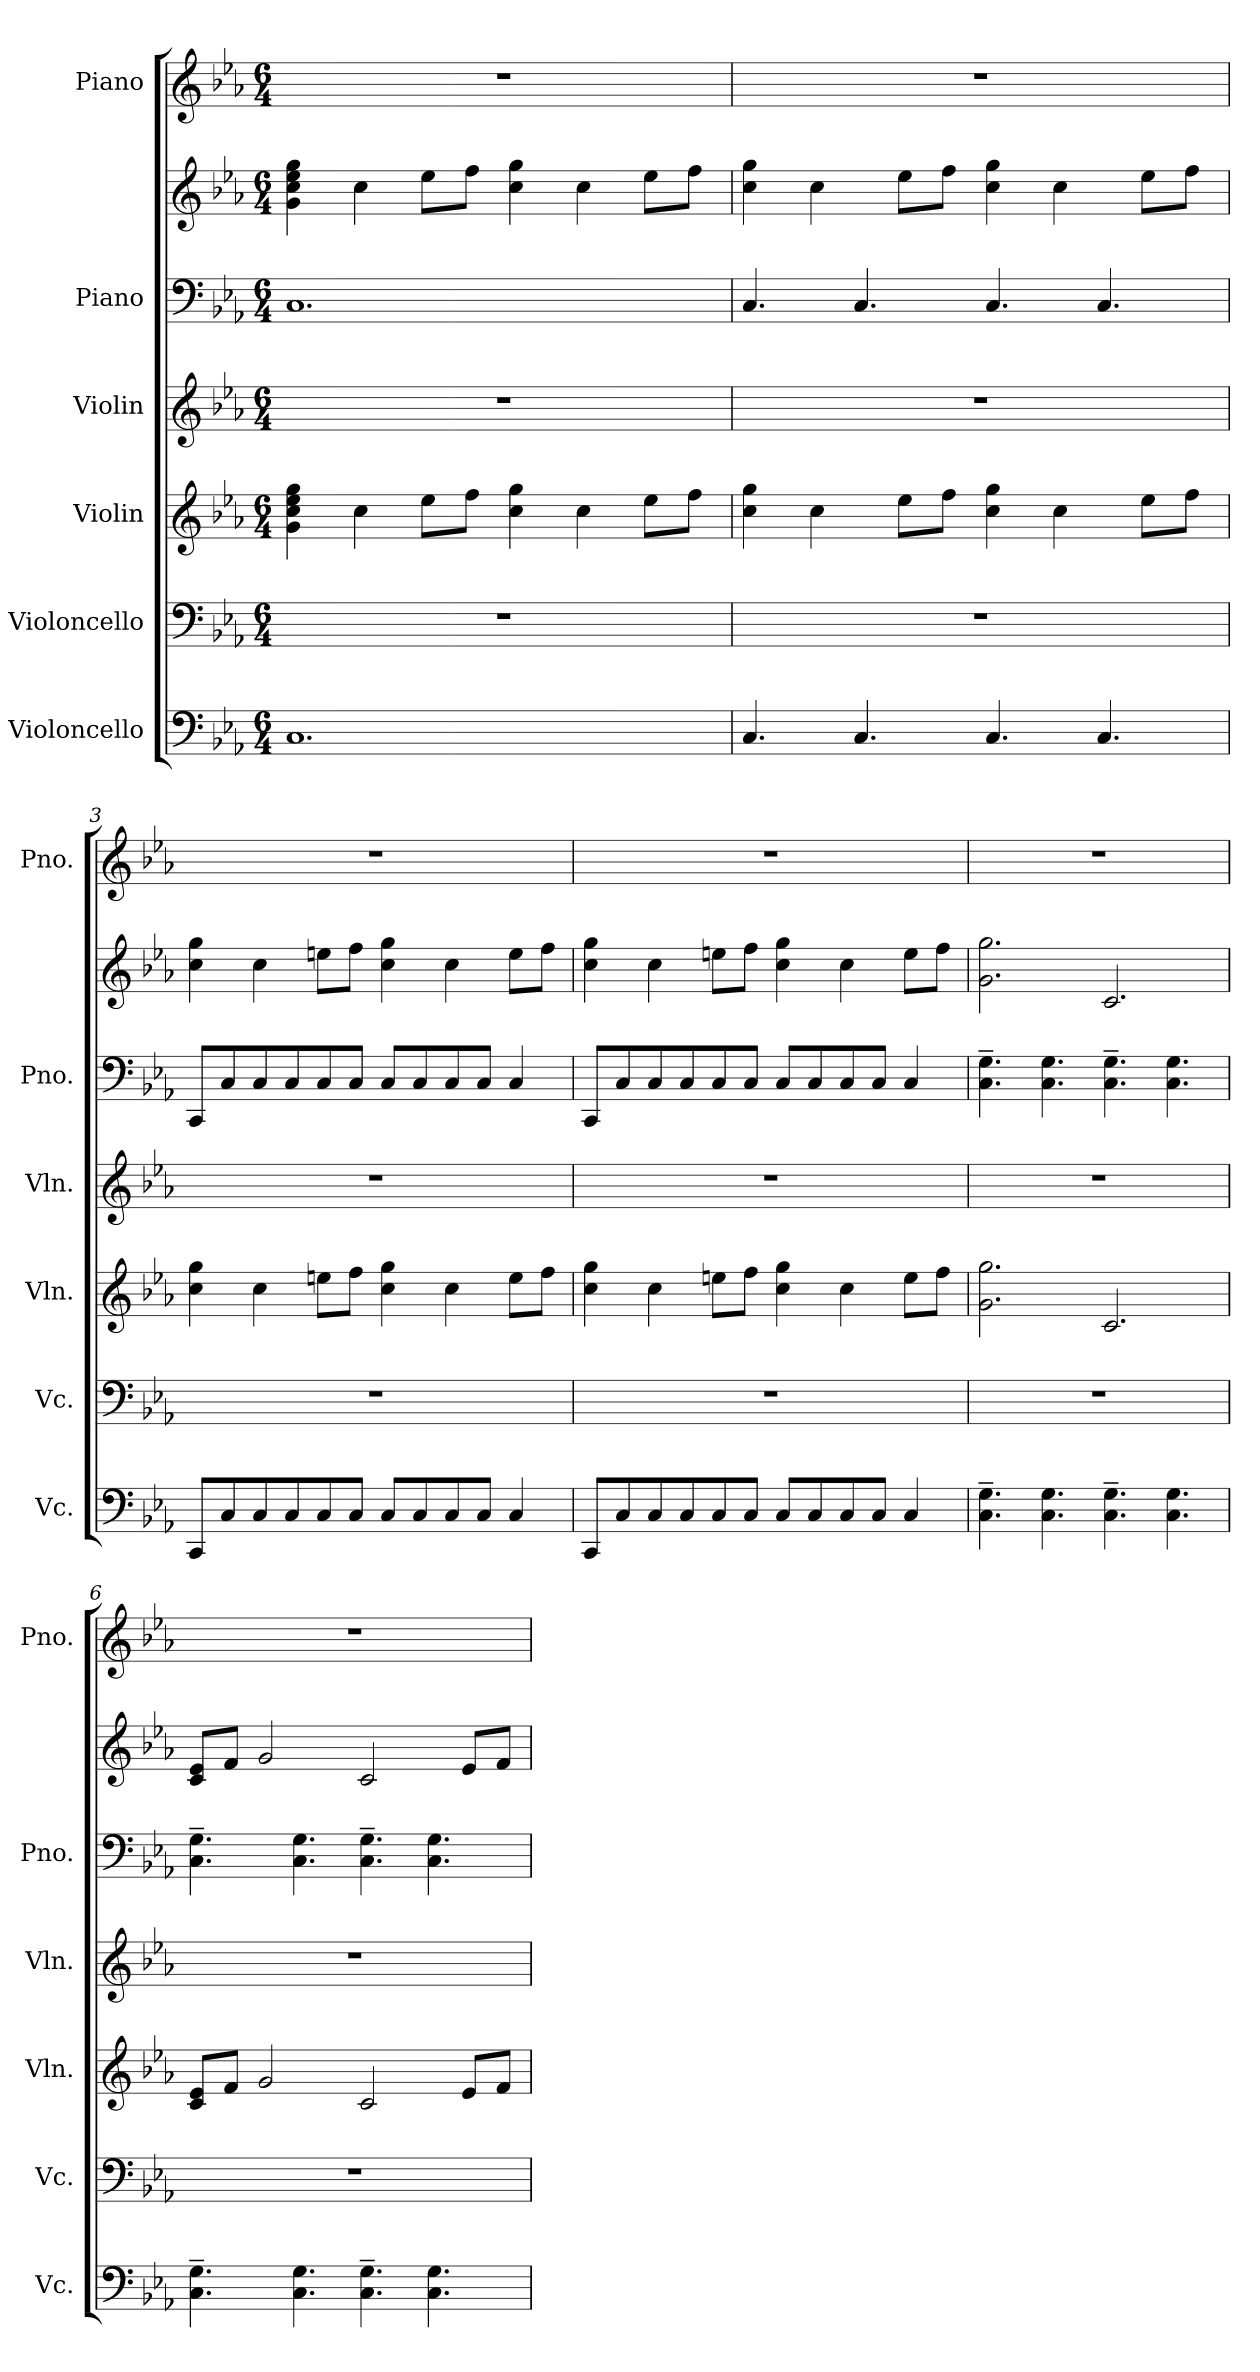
**kern	**kern	**kern	**kern	**kern	**kern	**kern
*part6	*part5	*part4	*part3	*part2	*part2	*part1
*staff7	*staff6	*staff5	*staff4	*staff3	*staff2	*staff1
*I"Violoncello	*I"Violoncello	*I"Violin	*I"Violin	*I"Piano	*	*I"Piano
*I'Vc.	*I'Vc.	*I'Vln.	*I'Vln.	*I'Pno.	*	*I'Pno.
*clefF4	*clefF4	*clefG2	*clefG2	*clefF4	*clefG2	*clefG2
*k[b-e-a-]	*k[b-e-a-]	*k[b-e-a-]	*k[b-e-a-]	*k[b-e-a-]	*k[b-e-a-]	*k[b-e-a-]
*M6/4	*M6/4	*M6/4	*M6/4	*M6/4	*M6/4	*M6/4
=1	=1	=1	=1	=1	=1	=1
1.C	1.r	4g\ 4cc\ 4ee-\ 4gg\	1.r	1.C	4g\ 4cc\ 4ee-\ 4gg\	1.r
.	.	4cc\	.	.	4cc\	.
.	.	8ee-\L	.	.	8ee-\L	.
.	.	8ff\J	.	.	8ff\J	.
.	.	4cc\ 4gg\	.	.	4cc\ 4gg\	.
.	.	4cc\	.	.	4cc\	.
.	.	8ee-\L	.	.	8ee-\L	.
.	.	8ff\J	.	.	8ff\J	.
=2	=2	=2	=2	=2	=2	=2
4.C/	1.r	4cc\ 4gg\	1.r	4.C/	4cc\ 4gg\	1.r
.	.	4cc\	.	.	4cc\	.
4.C/	.	.	.	4.C/	.	.
.	.	8ee-\L	.	.	8ee-\L	.
.	.	8ff\J	.	.	8ff\J	.
4.C/	.	4cc\ 4gg\	.	4.C/	4cc\ 4gg\	.
.	.	4cc\	.	.	4cc\	.
4.C/	.	.	.	4.C/	.	.
.	.	8ee-\L	.	.	8ee-\L	.
.	.	8ff\J	.	.	8ff\J	.
=3	=3	=3	=3	=3	=3	=3
8CC/L	1.r	4cc\ 4gg\	1.r	8CC/L	4cc\ 4gg\	1.r
8C/	.	.	.	8C/	.	.
8C/	.	4cc\	.	8C/	4cc\	.
8C/	.	.	.	8C/	.	.
8C/	.	8een\L	.	8C/	8een\L	.
8C/J	.	8ff\J	.	8C/J	8ff\J	.
8C/L	.	4cc\ 4gg\	.	8C/L	4cc\ 4gg\	.
8C/	.	.	.	8C/	.	.
8C/	.	4cc\	.	8C/	4cc\	.
8C/J	.	.	.	8C/J	.	.
4C/	.	8ee\L	.	4C/	8ee\L	.
.	.	8ff\J	.	.	8ff\J	.
!!LO:LB:g=z
=4	=4	=4	=4	=4	=4	=4
8CC/L	1.r	4cc\ 4gg\	1.r	8CC/L	4cc\ 4gg\	1.r
8C/	.	.	.	8C/	.	.
8C/	.	4cc\	.	8C/	4cc\	.
8C/	.	.	.	8C/	.	.
8C/	.	8een\L	.	8C/	8een\L	.
8C/J	.	8ff\J	.	8C/J	8ff\J	.
8C/L	.	4cc\ 4gg\	.	8C/L	4cc\ 4gg\	.
8C/	.	.	.	8C/	.	.
8C/	.	4cc\	.	8C/	4cc\	.
8C/J	.	.	.	8C/J	.	.
4C/	.	8ee\L	.	4C/	8ee\L	.
.	.	8ff\J	.	.	8ff\J	.
=5	=5	=5	=5	=5	=5	=5
4.C\~ 4.G\~	1.r	2.g\ 2.gg\	1.r	4.C\~ 4.G\~	2.g\ 2.gg\	1.r
4.C\ 4.G\	.	.	.	4.C\ 4.G\	.	.
4.C\~ 4.G\~	.	2.c/	.	4.C\~ 4.G\~	2.c/	.
4.C\ 4.G\	.	.	.	4.C\ 4.G\	.	.
=6	=6	=6	=6	=6	=6	=6
4.C\~ 4.G\~	1.r	8c/ 8e-/L	1.r	4.C\~ 4.G\~	8c/ 8e-/L	1.r
.	.	8f/J	.	.	8f/J	.
.	.	2g/	.	.	2g/	.
4.C\ 4.G\	.	.	.	4.C\ 4.G\	.	.
4.C\~ 4.G\~	.	2c/	.	4.C\~ 4.G\~	2c/	.
4.C\ 4.G\	.	.	.	4.C\ 4.G\	.	.
.	.	8e-/L	.	.	8e-/L	.
.	.	8f/J	.	.	8f/J	.
=	=	=	=	=	=	=
*-	*-	*-	*-	*-	*-	*-
